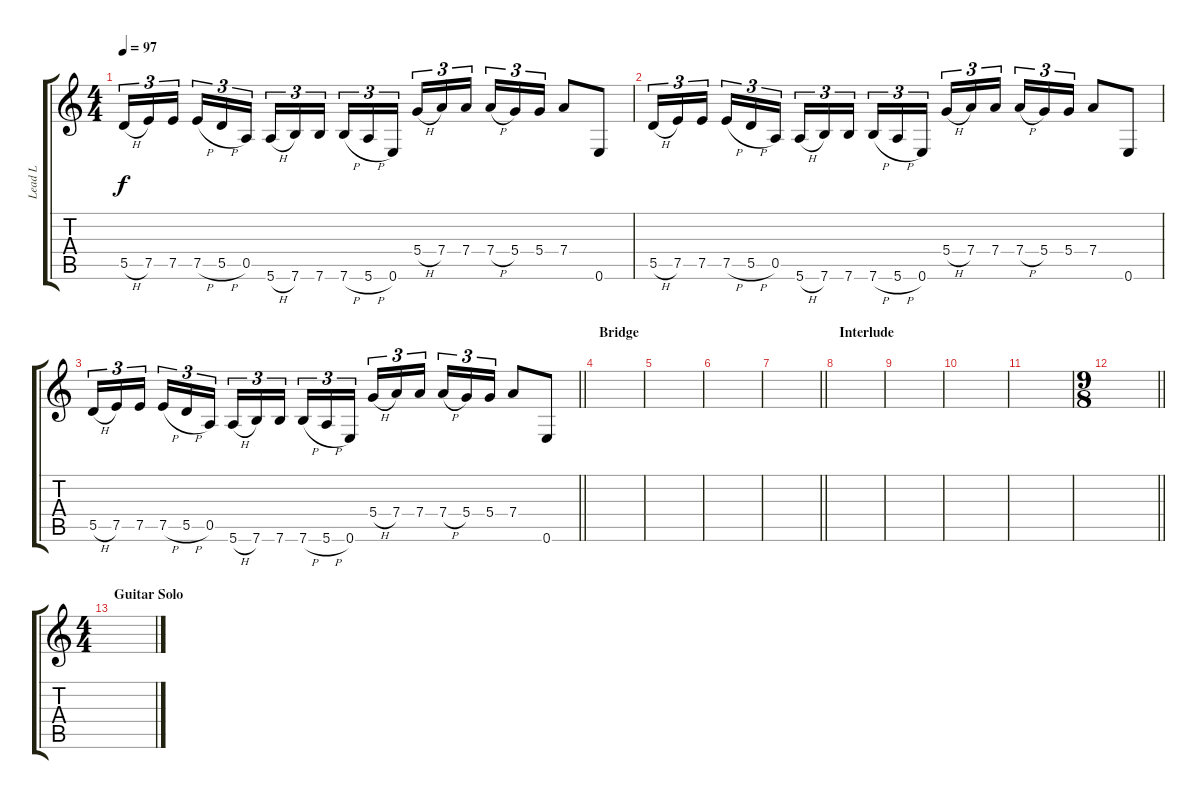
\track ("Lead L" "Lead L") {instrument distortionguitar}
\staff {score tabs}
\tuning (E4 B3 G3 D3 A2 E2) {hide}
\ts (4 4)
\tempo 97
\clef g2
\ks c
5.5{h}.16{tu (3 2) dy f} 7.5.16{tu (3 2)} 7.5.16{tu (3 2) beam splitsecondary} 7.5{h}.16{tu (3 2)} 5.5{h}.16{tu (3 2)} 0.5.16{tu (3 2)} 5.6{h}.16{tu (3 2)} 7.6.16{tu (3 2)} 7.6.16{tu (3 2) beam splitsecondary} 7.6{h}.16{tu (3 2)} 5.6{h}.16{tu (3 2)} 0.6.16{tu (3 2)} 5.4{h}.16{tu (3 2)} 7.4.16{tu (3 2)} 7.4.16{tu (3 2) beam splitsecondary} 7.4{h}.16{tu (3 2)} 5.4.16{tu (3 2)} 5.4.16{tu (3 2)} 7.4.8 0.6.8 |
5.5{h}.16{tu (3 2)} 7.5.16{tu (3 2)} 7.5.16{tu (3 2) beam splitsecondary} 7.5{h}.16{tu (3 2)} 5.5{h}.16{tu (3 2)} 0.5.16{tu (3 2)} 5.6{h}.16{tu (3 2)} 7.6.16{tu (3 2)} 7.6.16{tu (3 2) beam splitsecondary} 7.6{h}.16{tu (3 2)} 5.6{h}.16{tu (3 2)} 0.6.16{tu (3 2)} 5.4{h}.16{tu (3 2)} 7.4.16{tu (3 2)} 7.4.16{tu (3 2) beam splitsecondary} 7.4{h}.16{tu (3 2)} 5.4.16{tu (3 2)} 5.4.16{tu (3 2)} 7.4.8 0.6.8 |
\barLineRight lightlight
5.5{h}.16{tu (3 2)} 7.5.16{tu (3 2)} 7.5.16{tu (3 2) beam splitsecondary} 7.5{h}.16{tu (3 2)} 5.5{h}.16{tu (3 2)} 0.5.16{tu (3 2)} 5.6{h}.16{tu (3 2)} 7.6.16{tu (3 2)} 7.6.16{tu (3 2) beam splitsecondary} 7.6{h}.16{tu (3 2)} 5.6{h}.16{tu (3 2)} 0.6.16{tu (3 2)} 5.4{h}.16{tu (3 2)} 7.4.16{tu (3 2)} 7.4.16{tu (3 2) beam splitsecondary} 7.4{h}.16{tu (3 2)} 5.4.16{tu (3 2)} 5.4.16{tu (3 2)} 7.4.8 0.6.8 |
\section ("" "Bridge")
|
|
|
\barLineRight lightlight
|
\section ("" "Interlude")
|
|
|
|
\ts (9 8)
\barLineRight lightlight
|
\ts (4 4)
\section ("" "Guitar Solo")
